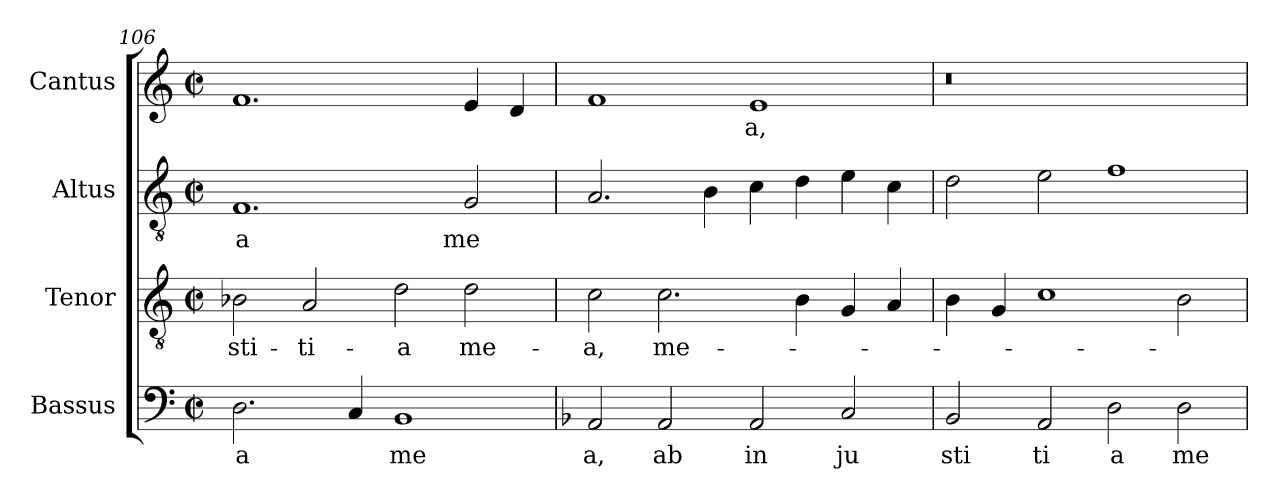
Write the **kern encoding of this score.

**kern	**text	**kern	**text	**kern	**text	**kern	**text
*part4	*part4	*part3	*part3	*part2	*part2	*part1	*part1
*staff4	*staff4	*staff3	*staff3	*staff2	*staff2	*staff1	*staff1
*I"Bassus	*	*I"Tenor	*	*I"Altus	*	*I"Cantus	*
!!LO:PB:g=z
*clefF4	*	*clefGv2	*	*clefGv2	*	*clefG2	*
*	*	*k[]	*	*	*	*k[]	*
*	*	*C:	*	*	*	*C:	*
*M2/2	*	*M2/2	*	*M2/2	*	*M2/2	*
*met(c|)	*	*met(c|)	*	*met(c|)	*	*met(c|)	*
=106	=106	=106	=106	=106	=106	=106	=106
!	!LO:LY:b:cj	!	!LO:LY:b:cj	!	!LO:LY:b:cj	!	!
2.D\	-a	2B-\	sti-	1.F	a	1.f	.
!	!	!	!LO:LY:b:cj	!	!	!	!
.	.	2A/	-ti-	.	.	.	.
4C/	.	.	.	.	.	.	.
!	!LO:LY:b:cj	!	!LO:LY:b:cj	!	!	!	!
1BB	me	2d\	-a	.	.	.	.
!	!	!	!LO:LY:b:cj	!	!LO:LY:b	!	!
.	.	2d\	me-	2G/	me	4e/	.
.	.	.	.	.	.	4d/	.
=107	=107	=107	=107	=107	=107	=107	=107
*k[b-]	*	*	*	*	*	*	*
*F:	*	*	*	*	*	*	*
!	!LO:LY:b:cj	!	!LO:LY:b:cj	!	!	!	!
2AA/	a,	2c\	-a,	2.A/	.	1f	.
!	!LO:LY:b:cj	!	!LO:LY:b	!	!	!	!
2AA/	ab	2.c\	me-	.	.	.	.
.	.	.	.	4B\	.	.	.
!	!LO:LY:b:cj	!	!	!	!	!	!LO:LY:b:cj
2AA/	in	.	.	4c\	.	1e	a,
.	.	4B\	.	4d\	.	.	.
!	!LO:LY:b:cj	!	!	!	!	!	!
2C/	ju	4G/	.	4e\	.	.	.
.	.	4A/	.	4c\	.	.	.
=108	=108	=108	=108	=108	=108	=108	=108
!	!LO:LY:b:cj	!	!	!	!	!	!
2BB-/	sti	4B\	.	2d\	.	0r	.
.	.	4G/	.	.	.	.	.
!	!LO:LY:b:cj	!	!	!	!	!	!
2AA/	ti	1c	.	2e\	.	.	.
!	!LO:LY:b:cj	!	!	!	!	!	!
2D\	a	.	.	1f	.	.	.
!	!LO:LY:b:cj	!	!	!	!	!	!
2D\	me	2B\	.	.	.	.	.
=	=	=	=	=	=	=	=
*-	*-	*-	*-	*-	*-	*-	*-
